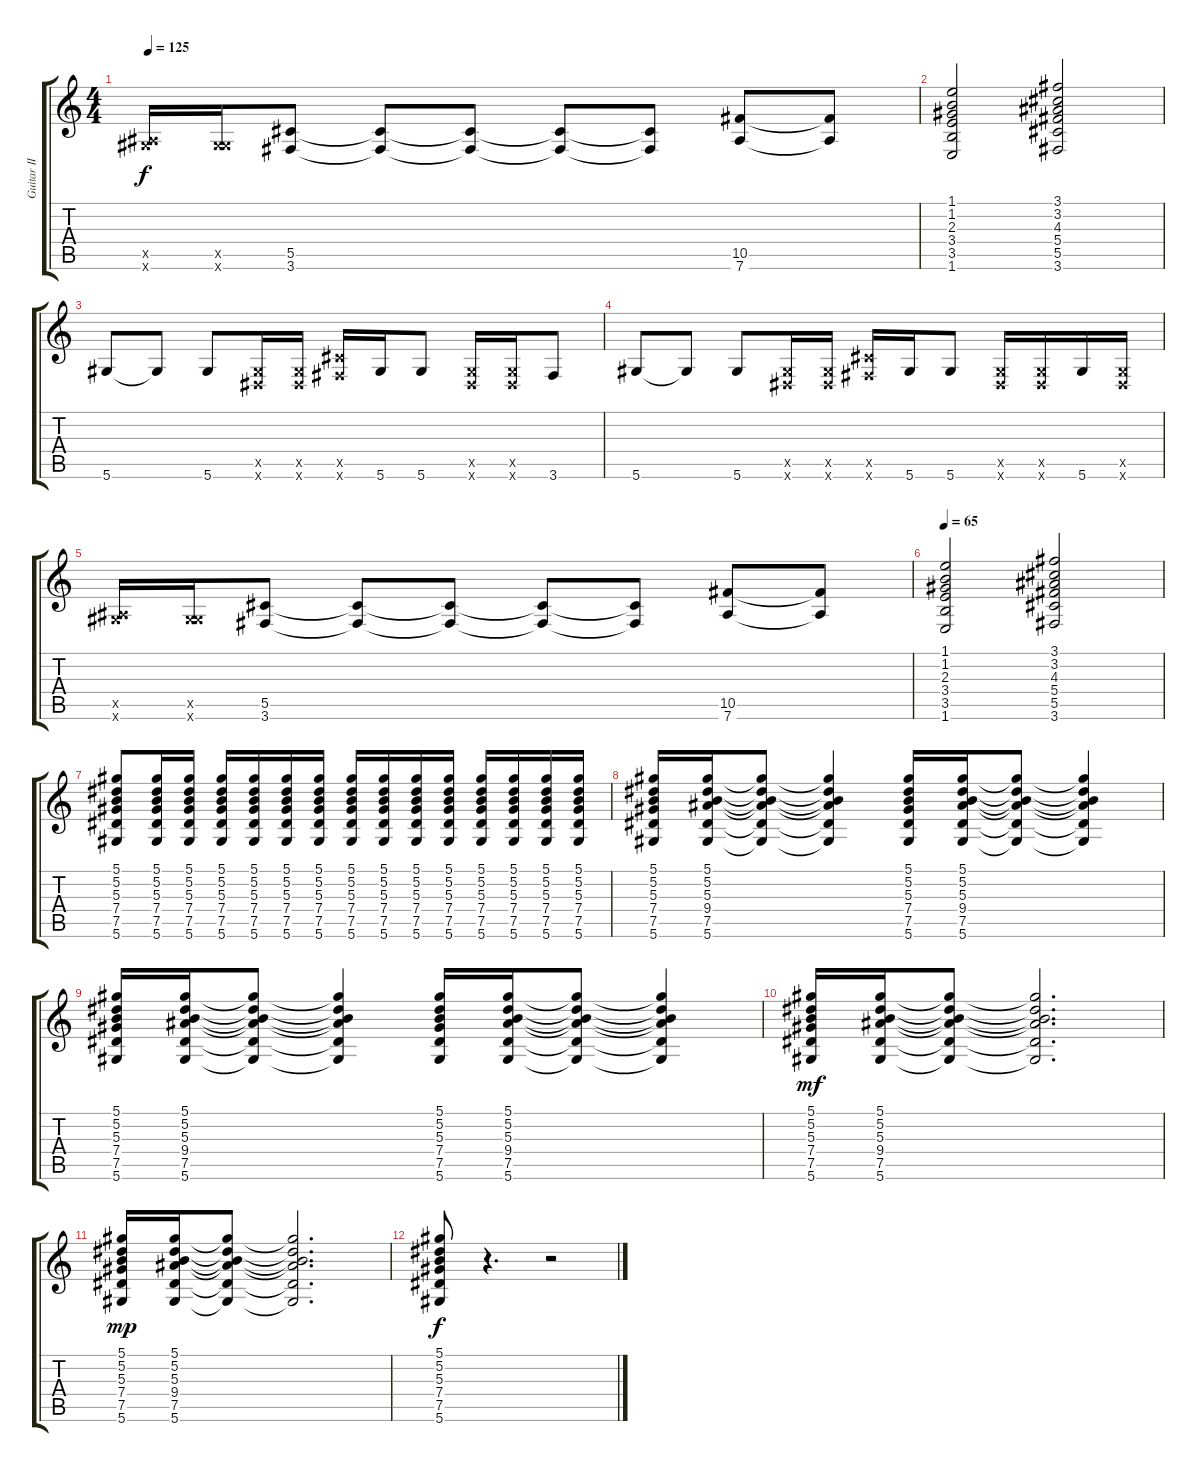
\track ("Guitar II" "Guitar II") {instrument distortionguitar}
\staff {score tabs}
\tuning (Eb4 Bb3 Gb3 Db3 Ab2 Eb2) {hide}
\ts (4 4)
\tempo 125
\clef g2
\ks c
(0.5{x} 7.6{x}).16{dy f} (0.5{x} 5.6{x}).16 (5.5 3.6).8 (5.5{t} 3.6{t}).8 (5.5{t} 3.6{t}).8 (5.5{t} 3.6{t}).8 (5.5{t} 3.6{t}).8 (10.5 7.6).8 (10.5{t} 7.6{t}).8 |
(1.1 1.2 2.3 3.4 3.5 1.6).2 (3.1 3.2 4.3 5.4 5.5 3.6).2 |
5.6.8 5.6{t}.8 5.6.8 (0.5{x} 0.6{x}).16 (0.5{x} 0.6{x}).16 (5.5{x} 3.6{x}).16 5.6.16 5.6.8 (0.5{x} 0.6{x}).16 (0.5{x} 0.6{x}).16 3.6.8 |
5.6.8 5.6{t}.8 5.6.8 (0.5{x} 0.6{x}).16 (0.5{x} 0.6{x}).16 (5.5{x} 3.6{x}).16 5.6.16 5.6.8 (0.5{x} 0.6{x}).16 (0.5{x} 0.6{x}).16 5.6.16 (0.5{x} 0.6{x}).16 |
(0.5{x} 7.6{x}).16 (0.5{x} 5.6{x}).16 (5.5 3.6).8 (5.5{t} 3.6{t}).8 (5.5{t} 3.6{t}).8 (5.5{t} 3.6{t}).8 (5.5{t} 3.6{t}).8 (10.5 7.6).8 (10.5{t} 7.6{t}).8 |
\tempo 65
(1.1 1.2 2.3 3.4 3.5 1.6).2 (3.1 3.2 4.3 5.4 5.5 3.6).2 |
(5.1 5.2 5.3 7.4 7.5 5.6).8 (5.1 5.2 5.3 7.4 7.5 5.6).16 (5.1 5.2 5.3 7.4 7.5 5.6).16 (5.1 5.2 5.3 7.4 7.5 5.6).16 (5.1 5.2 5.3 7.4 7.5 5.6).16 (5.1 5.2 5.3 7.4 7.5 5.6).16 (5.1 5.2 5.3 7.4 7.5 5.6).16 (5.1 5.2 5.3 7.4 7.5 5.6).16 (5.1 5.2 5.3 7.4 7.5 5.6).16 (5.1 5.2 5.3 7.4 7.5 5.6).16 (5.1 5.2 5.3 7.4 7.5 5.6).16 (5.1 5.2 5.3 7.4 7.5 5.6).16 (5.1 5.2 5.3 7.4 7.5 5.6).16 (5.1 5.2 5.3 7.4 7.5 5.6).16 (5.1 5.2 5.3 7.4 7.5 5.6).16 |
(5.1 5.2 5.3 7.4 7.5 5.6).16 (5.1 5.2 5.3 9.4 7.5 5.6).16 (5.1{t} 5.2{t} 5.3{t} 9.4{t} 7.5{t} 5.6{t}).8 (5.1{t} 5.2{t} 5.3{t} 9.4{t} 7.5{t} 5.6{t}).4 (5.1 5.2 5.3 7.4 7.5 5.6).16 (5.1 5.2 5.3 9.4 7.5 5.6).16 (5.1{t} 5.2{t} 5.3{t} 9.4{t} 7.5{t} 5.6{t}).8 (5.1{t} 5.2{t} 5.3{t} 9.4{t} 7.5{t} 5.6{t}).4 |
(5.1 5.2 5.3 7.4 7.5 5.6).16 (5.1 5.2 5.3 9.4 7.5 5.6).16 (5.1{t} 5.2{t} 5.3{t} 9.4{t} 7.5{t} 5.6{t}).8 (5.1{t} 5.2{t} 5.3{t} 9.4{t} 7.5{t} 5.6{t}).4 (5.1 5.2 5.3 7.4 7.5 5.6).16 (5.1 5.2 5.3 9.4 7.5 5.6).16 (5.1{t} 5.2{t} 5.3{t} 9.4{t} 7.5{t} 5.6{t}).8 (5.1{t} 5.2{t} 5.3{t} 9.4{t} 7.5{t} 5.6{t}).4 |
(5.1 5.2 5.3 7.4 7.5 5.6).16{dy mf} (5.1 5.2 5.3 9.4 7.5 5.6).16 (5.1{t} 5.2{t} 5.3{t} 9.4{t} 7.5{t} 5.6{t}).8 (5.1{t} 5.2{t} 5.3{t} 9.4{t} 7.5{t} 5.6{t}).2{d} |
(5.1 5.2 5.3 7.4 7.5 5.6).16{dy mp} (5.1 5.2 5.3 9.4 7.5 5.6).16 (5.1{t} 5.2{t} 5.3{t} 9.4{t} 7.5{t} 5.6{t}).8 (5.1{t} 5.2{t} 5.3{t} 9.4{t} 7.5{t} 5.6{t}).2{d} |
(5.1 5.2 5.3 7.4 7.5 5.6).8{dy f} r.4{d} r.2
